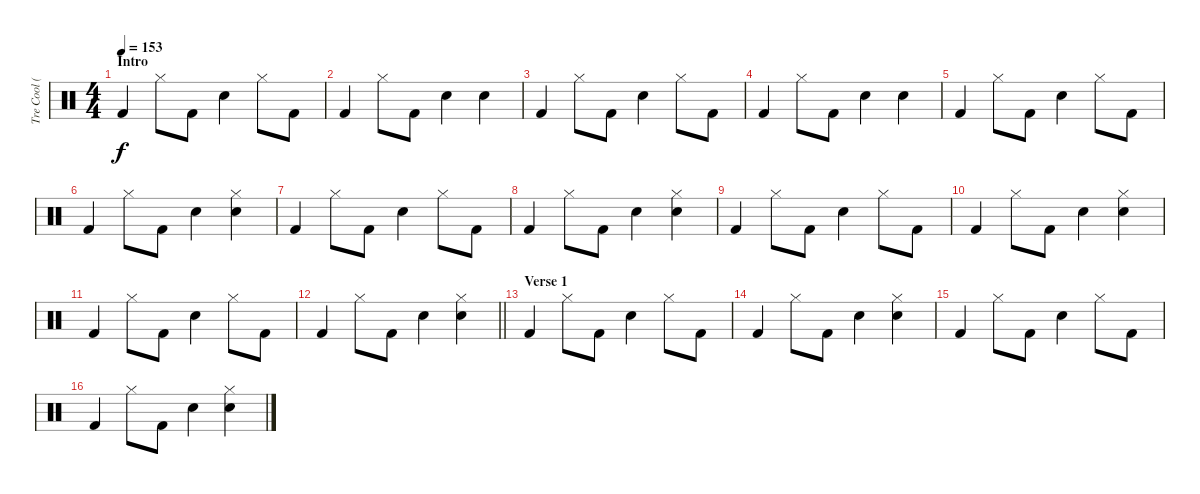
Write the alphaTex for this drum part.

\track ("Tre Cool (Drums)" "Tre Cool (") {instrument percussion}
\staff {score}
\articulation defaults
\ts (4 4)
\section ("" "Intro")
\tempo 153
\clef neutral
\ks c "Kick (hit) 2".4{dy f} "Hi-Hat (closed)".8 "Kick (hit) 2".8 "Snare (hit) 2".4 "Hi-Hat (closed)".8 "Kick (hit) 2".8
|
"Kick (hit) 2".4 "Hi-Hat (closed)".8 "Kick (hit) 2".8 "Snare (hit) 2".4 "Snare (hit) 2".4 |
"Kick (hit) 2".4 "Hi-Hat (closed)".8 "Kick (hit) 2".8 "Snare (hit) 2".4 "Hi-Hat (closed)".8 "Kick (hit) 2".8 |
"Kick (hit) 2".4 "Hi-Hat (closed)".8 "Kick (hit) 2".8 "Snare (hit) 2".4 "Snare (hit) 2".4 |
"Kick (hit) 2".4 "Hi-Hat (closed)".8 "Kick (hit) 2".8 "Snare (hit) 2".4 "Hi-Hat (closed)".8 "Kick (hit) 2".8 |
"Kick (hit) 2".4 "Hi-Hat (closed)".8 "Kick (hit) 2".8 "Snare (hit) 2".4 ("Snare (hit) 2" "Hi-Hat (closed)").4 |
"Kick (hit) 2".4 "Hi-Hat (closed)".8 "Kick (hit) 2".8 "Snare (hit) 2".4 "Hi-Hat (closed)".8 "Kick (hit) 2".8 |
"Kick (hit) 2".4 "Hi-Hat (closed)".8 "Kick (hit) 2".8 "Snare (hit) 2".4 ("Snare (hit) 2" "Hi-Hat (closed)").4 |
"Kick (hit) 2".4 "Hi-Hat (closed)".8 "Kick (hit) 2".8 "Snare (hit) 2".4 "Hi-Hat (closed)".8 "Kick (hit) 2".8 |
"Kick (hit) 2".4 "Hi-Hat (closed)".8 "Kick (hit) 2".8 "Snare (hit) 2".4 ("Snare (hit) 2" "Hi-Hat (closed)").4 |
"Kick (hit) 2".4 "Hi-Hat (closed)".8 "Kick (hit) 2".8 "Snare (hit) 2".4 "Hi-Hat (closed)".8 "Kick (hit) 2".8 |
\barLineRight lightlight "Kick (hit) 2".4 "Hi-Hat (closed)".8 "Kick (hit) 2".8 "Snare (hit) 2".4
("Snare (hit) 2" "Hi-Hat (closed)").4 |
\section ("" "Verse 1")
"Kick (hit) 2".4 "Hi-Hat (closed)".8 "Kick (hit) 2".8 "Snare (hit) 2".4 "Hi-Hat (closed)".8 "Kick (hit) 2".8 |
"Kick (hit) 2".4 "Hi-Hat (closed)".8 "Kick (hit) 2".8 "Snare (hit) 2".4 ("Snare (hit) 2" "Hi-Hat (closed)").4 |
"Kick (hit) 2".4 "Hi-Hat (closed)".8 "Kick (hit) 2".8 "Snare (hit) 2".4 "Hi-Hat (closed)".8 "Kick (hit) 2".8 |
"Kick (hit) 2".4 "Hi-Hat (closed)".8 "Kick (hit) 2".8 "Snare (hit) 2".4 ("Snare (hit) 2" "Hi-Hat (closed)").4
